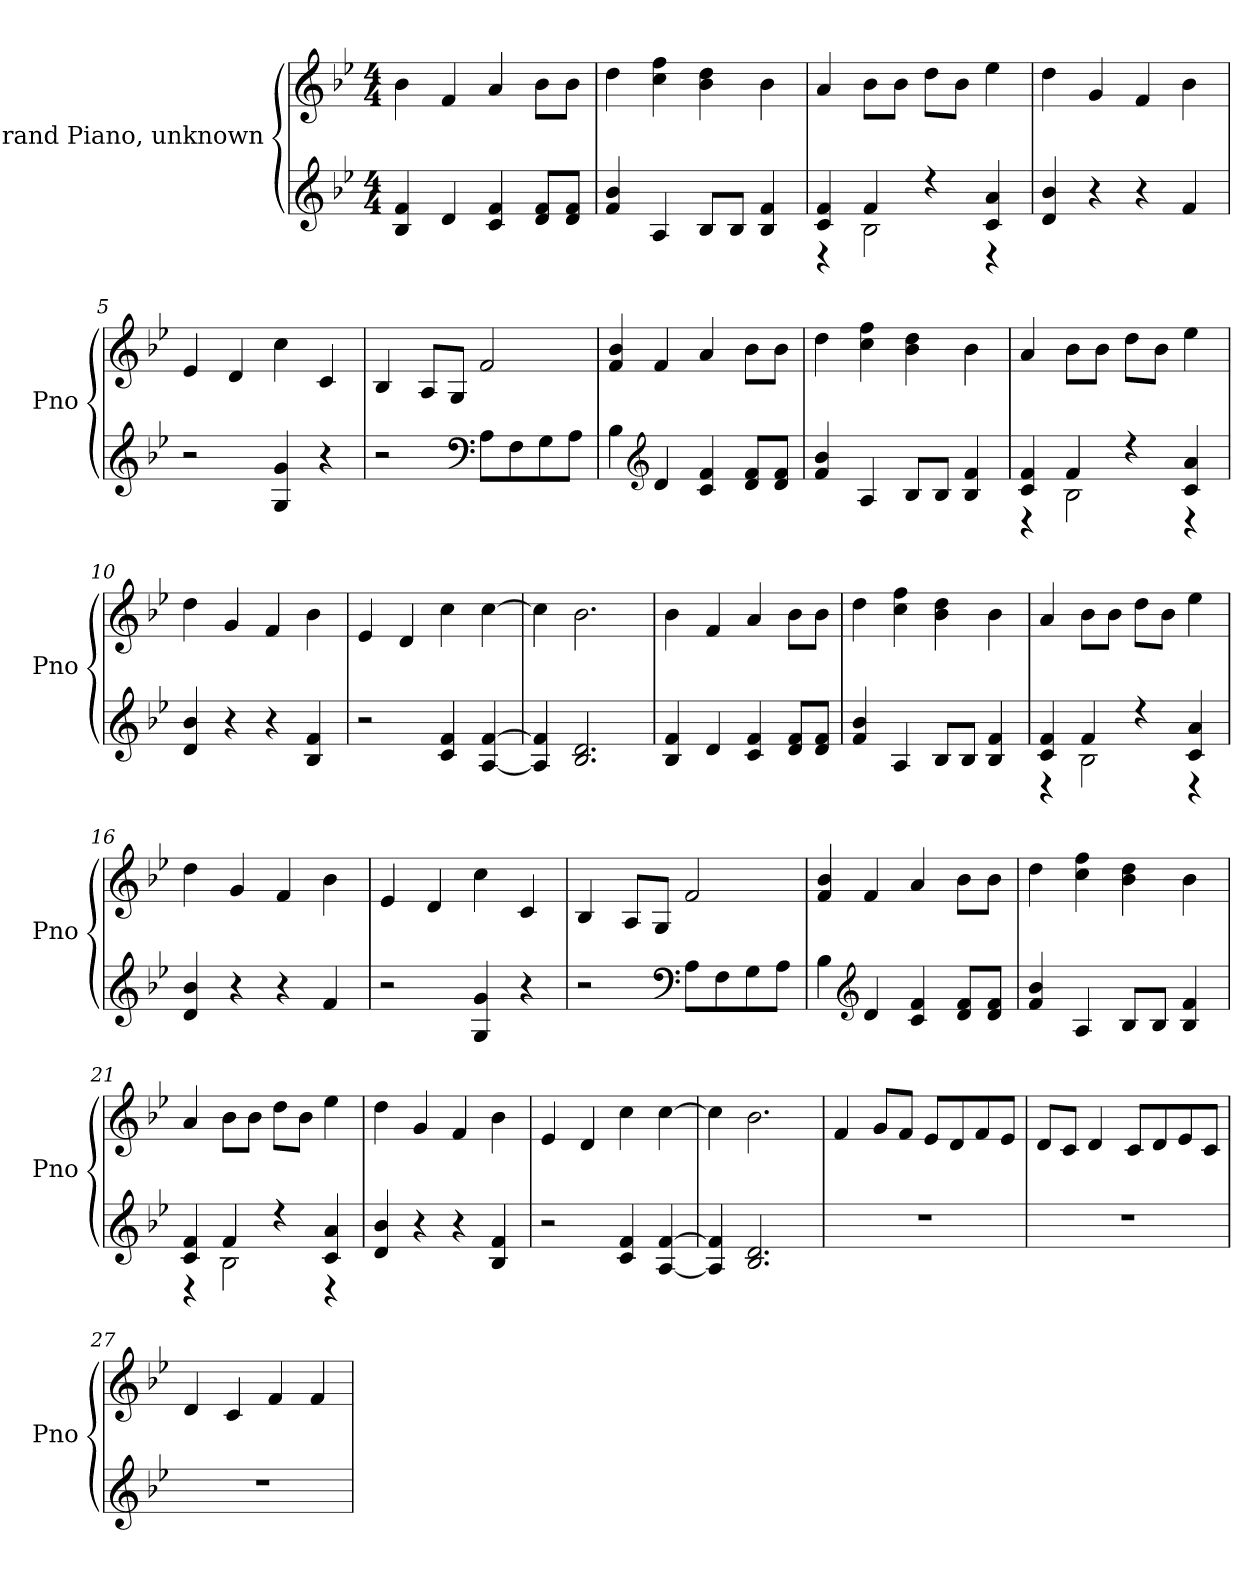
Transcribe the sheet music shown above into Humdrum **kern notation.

**kern	**kern
*part1	*part1
*staff2	*staff1
*I"Grand Piano, unknown	*
*I'Pno	*
*clefG2	*clefG2
*k[b-e-]	*k[b-e-]
*M4/4	*M4/4
*MM120	*MM120
=1	=1
4B-/ 4f/	4b-\
4d/	4f/
4c/ 4f/	4a/
8d/ 8f/L	8b-\L
8d/ 8f/J	8b-\J
=2	=2
4f/ 4b-/	4dd\
4A/	4cc\ 4ff\
8B-/L	4b-\ 4dd\
8B-/J	.
4B-/ 4f/	4b-\
=3	=3
*^	*
4c/ 4f/	4r	4a/
4f/	2B-\	8b-\L
.	.	8b-\J
4r	.	8dd\L
.	.	8b-\J
4c/ 4a/	4r	4ee-\
*v	*v	*
=4	=4
4d/ 4b-/	4dd\
4r	4g/
4r	4f/
4f/	4b-\
=5	=5
2r	4e-/
.	4d/
4G/ 4g/	4cc\
4r	4c/
=6	=6
2r	4B-/
.	8A/L
.	8G/J
*clefF4	*
8A\L	2f/
8F\	.
8G\	.
8A\J	.
=7	=7
4B-\	4f/ 4b-/
*clefG2	*
4d/	4f/
4c/ 4f/	4a/
8d/ 8f/L	8b-\L
8d/ 8f/J	8b-\J
!!LO:LB:g=z
=8	=8
4f/ 4b-/	4dd\
4A/	4cc\ 4ff\
8B-/L	4b-\ 4dd\
8B-/J	.
4B-/ 4f/	4b-\
=9	=9
*^	*
4c/ 4f/	4r	4a/
4f/	2B-\	8b-\L
.	.	8b-\J
4r	.	8dd\L
.	.	8b-\J
4c/ 4a/	4r	4ee-\
*v	*v	*
=10	=10
4d/ 4b-/	4dd\
4r	4g/
4r	4f/
4B-/ 4f/	4b-\
=11	=11
2r	4e-/
.	4d/
4c/ 4f/	4cc\
[4A/ [4f/	[4cc\
=12	=12
4A/] 4f/]	4cc\]
2.B-/ 2.d/	2.b-\
=13	=13
4B-/ 4f/	4b-\
4d/	4f/
4c/ 4f/	4a/
8d/ 8f/L	8b-\L
8d/ 8f/J	8b-\J
=14	=14
4f/ 4b-/	4dd\
4A/	4cc\ 4ff\
8B-/L	4b-\ 4dd\
8B-/J	.
4B-/ 4f/	4b-\
!!LO:LB:g=z
=15	=15
*^	*
4c/ 4f/	4r	4a/
4f/	2B-\	8b-\L
.	.	8b-\J
4r	.	8dd\L
.	.	8b-\J
4c/ 4a/	4r	4ee-\
*v	*v	*
=16	=16
4d/ 4b-/	4dd\
4r	4g/
4r	4f/
4f/	4b-\
=17	=17
2r	4e-/
.	4d/
4G/ 4g/	4cc\
4r	4c/
=18	=18
2r	4B-/
.	8A/L
.	8G/J
*clefF4	*
8A\L	2f/
8F\	.
8G\	.
8A\J	.
=19	=19
4B-\	4f/ 4b-/
*clefG2	*
4d/	4f/
4c/ 4f/	4a/
8d/ 8f/L	8b-\L
8d/ 8f/J	8b-\J
=20	=20
4f/ 4b-/	4dd\
4A/	4cc\ 4ff\
8B-/L	4b-\ 4dd\
8B-/J	.
4B-/ 4f/	4b-\
=21	=21
*^	*
4c/ 4f/	4r	4a/
4f/	2B-\	8b-\L
.	.	8b-\J
4r	.	8dd\L
.	.	8b-\J
4c/ 4a/	4r	4ee-\
*v	*v	*
!!LO:LB:g=z
=22	=22
4d/ 4b-/	4dd\
4r	4g/
4r	4f/
4B-/ 4f/	4b-\
=23	=23
2r	4e-/
.	4d/
4c/ 4f/	4cc\
[4A/ [4f/	[4cc\
=24	=24
4A/] 4f/]	4cc\]
2.B-/ 2.d/	2.b-\
=25	=25
1r	4f/
.	8g/L
.	8f/J
.	8e-/L
.	8d/
.	8f/
.	8e-/J
=26	=26
1r	8d/L
.	8c/J
.	4d/
.	8c/L
.	8d/
.	8e-/
.	8c/J
=27	=27
1r	4d/
.	4c/
.	4f/
.	4f/
=	=
*-	*-
